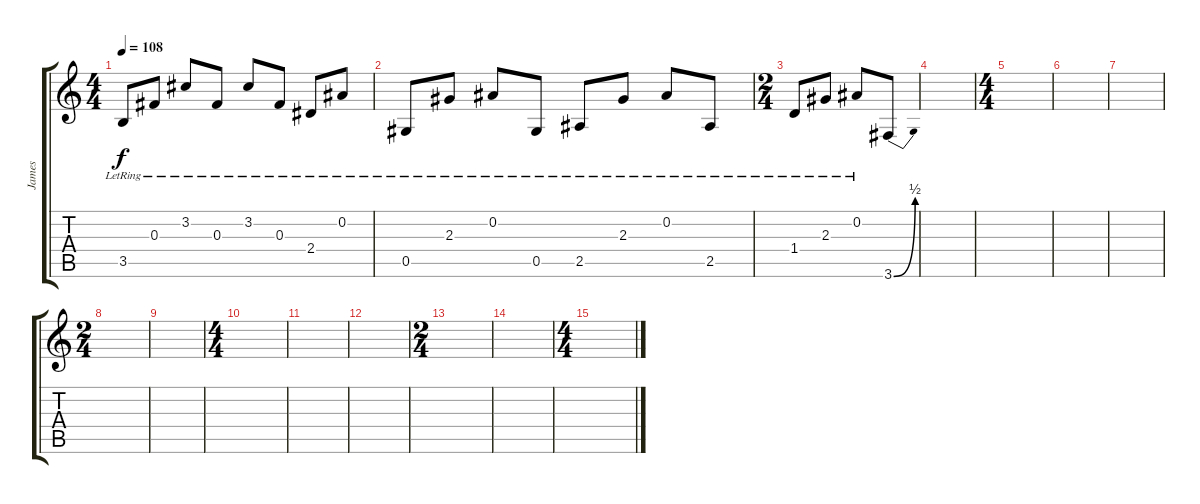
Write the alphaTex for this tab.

\track ("James" "James") {instrument electricguitarclean}
\staff {score tabs}
\tuning (Eb4 Bb3 Gb3 Db3 Ab2 Eb2) {hide}
\ts (4 4)
\tempo 108
\clef g2
\ks c
3.5{lr}.8{dy f} 0.3{lr}.8 3.2{lr}.8 0.3{lr}.8 3.2{lr}.8 0.3{lr}.8 2.4{lr}.8 0.2{lr}.8 |
0.5{lr}.8 2.3{lr}.8 0.2{lr}.8 0.5{lr}.8 2.5{lr}.8 2.3{lr}.8 0.2{lr}.8 2.5{lr}.8 |
\ts (2 4)
1.4{lr}.8 2.3{lr}.8 0.2{lr}.8 3.6{be (bend 0 0 60 2)}.8 |
|
\ts (4 4)
|
|
|
\ts (2 4)
|
|
\ts (4 4)
|
|
|
\ts (2 4)
|
|
\ts (4 4)
